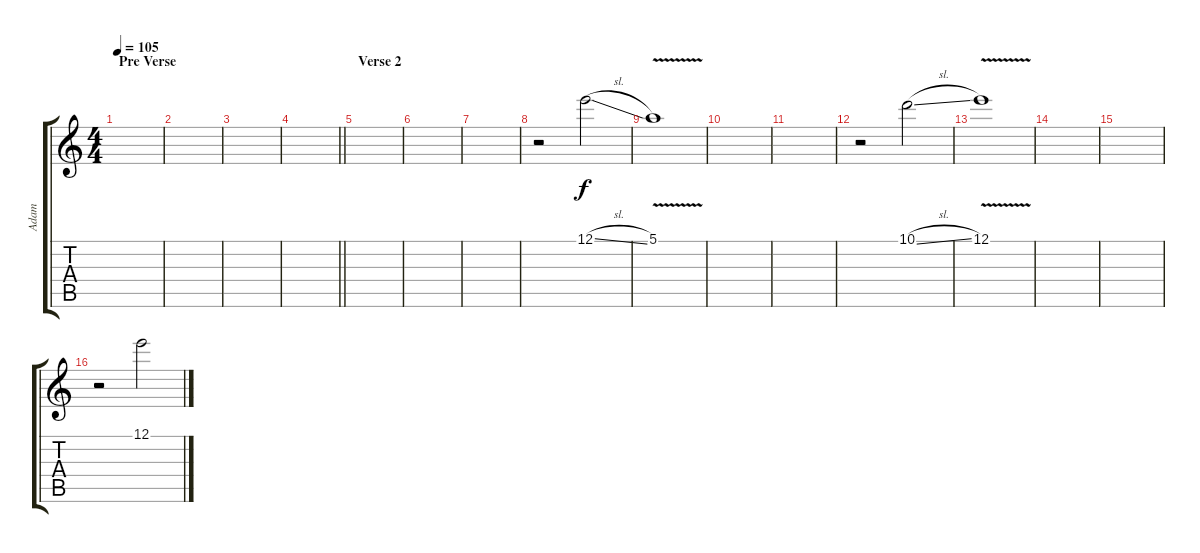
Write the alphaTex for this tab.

\track ("Adam" "Adam") {instrument overdrivenguitar}
\staff {score tabs}
\tuning (E4 B3 G3 D3 A2 E2) {hide}
\ts (4 4)
\section ("" "Pre Verse ")
\tempo 105
\clef g2
\ks c
|
|
|
\barLineRight lightlight
|
\section ("" "Verse 2")
|
|
|
r.2 12.1{sl}.2 |
5.1{v}.1 |
|
|
r.2 10.1{sl}.2 |
12.1{v}.1 |
|
|
r.2 12.1{sl}.2
